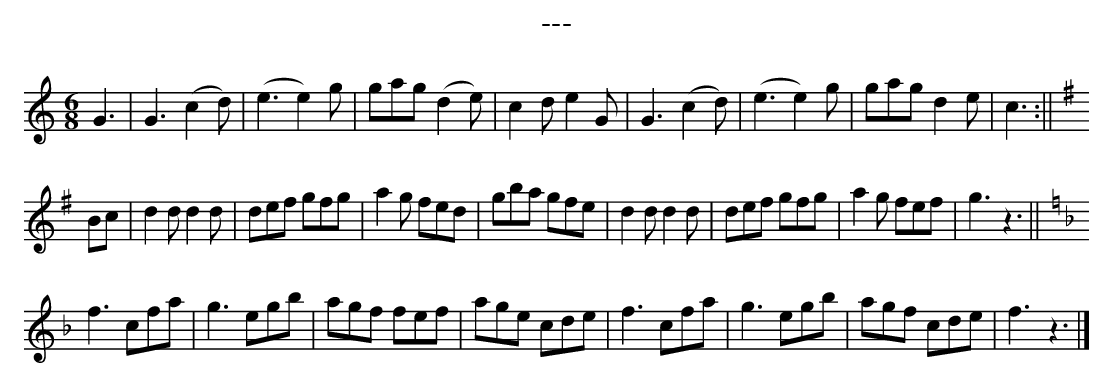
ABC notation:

X:1
T:---
M:6/8
K:Cmaj
L:1/8
G3|G3 (c2d)|(e3 e2)g|gag (d2e)|c2d e2G|G3 (c2d)|(e3 e2)g|gag d2e|c3:||
K:Gmaj
Bc|d2d d2d|def gfg|a2g fed|gba gfe|d2d d2d|def gfg|a2g fef|g3 z3||
K:Fmaj
f3 cfa|g3 egb|agf fef|age cde|f3 cfa|g3 egb|agf cde|f3 z3|]
